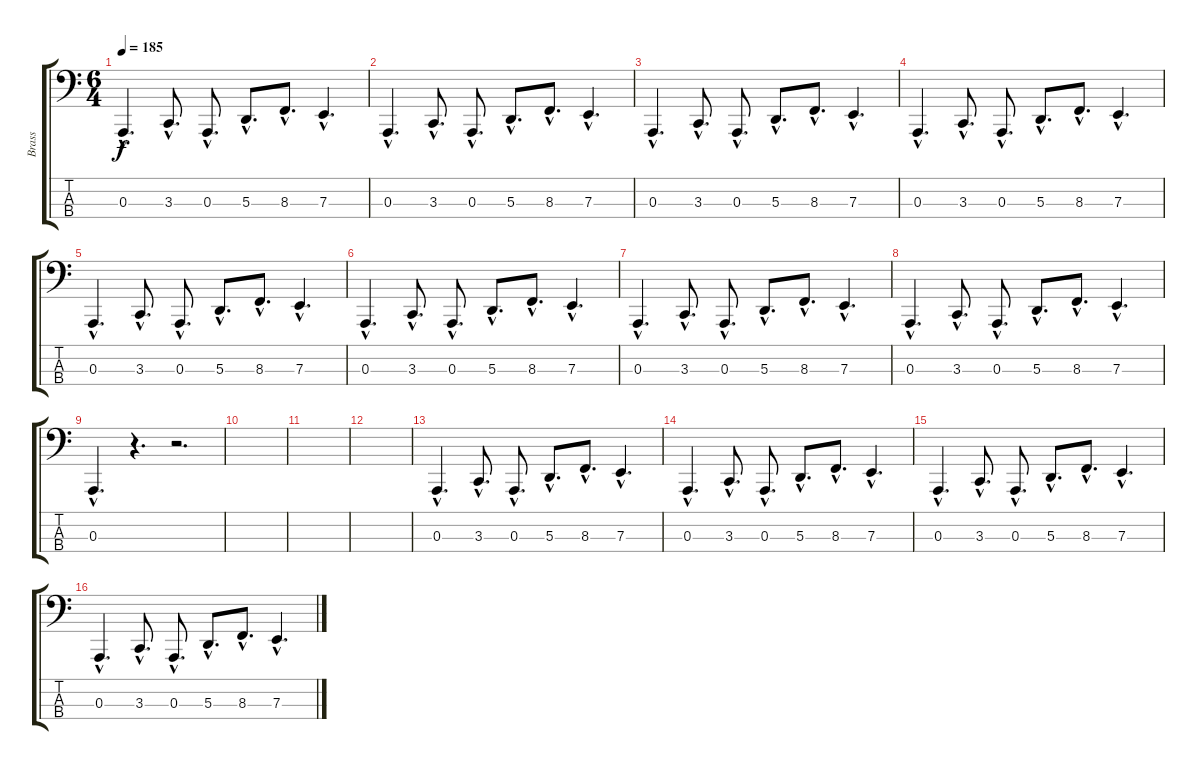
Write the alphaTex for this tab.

\track ("Brass" "Brass") {instrument synthbrass1}
\staff {score tabs}
\tuning (G2 D2 A1 E1) {hide}
\ts (6 4)
\tempo 185
\clef f4
\ks c
0.3{hac}.4{d dy f} 3.3{hac}.8{d} 0.3{hac}.8{d} 5.3{hac}.8{d} 8.3{hac}.8{d} 7.3{hac}.4{d} |
0.3{hac}.4{d} 3.3{hac}.8{d} 0.3{hac}.8{d} 5.3{hac}.8{d} 8.3{hac}.8{d} 7.3{hac}.4{d} |
0.3{hac}.4{d} 3.3{hac}.8{d} 0.3{hac}.8{d} 5.3{hac}.8{d} 8.3{hac}.8{d} 7.3{hac}.4{d} |
0.3{hac}.4{d} 3.3{hac}.8{d} 0.3{hac}.8{d} 5.3{hac}.8{d} 8.3{hac}.8{d} 7.3{hac}.4{d} |
0.3{hac}.4{d} 3.3{hac}.8{d} 0.3{hac}.8{d} 5.3{hac}.8{d} 8.3{hac}.8{d} 7.3{hac}.4{d} |
0.3{hac}.4{d} 3.3{hac}.8{d} 0.3{hac}.8{d} 5.3{hac}.8{d} 8.3{hac}.8{d} 7.3{hac}.4{d} |
0.3{hac}.4{d} 3.3{hac}.8{d} 0.3{hac}.8{d} 5.3{hac}.8{d} 8.3{hac}.8{d} 7.3{hac}.4{d} |
0.3{hac}.4{d} 3.3{hac}.8{d} 0.3{hac}.8{d} 5.3{hac}.8{d} 8.3{hac}.8{d} 7.3{hac}.4{d} |
0.3{hac}.4{d} r.4{d} r.2{d} |
|
|
|
0.3{hac}.4{d} 3.3{hac}.8{d} 0.3{hac}.8{d} 5.3{hac}.8{d} 8.3{hac}.8{d} 7.3{hac}.4{d} |
0.3{hac}.4{d} 3.3{hac}.8{d} 0.3{hac}.8{d} 5.3{hac}.8{d} 8.3{hac}.8{d} 7.3{hac}.4{d} |
0.3{hac}.4{d} 3.3{hac}.8{d} 0.3{hac}.8{d} 5.3{hac}.8{d} 8.3{hac}.8{d} 7.3{hac}.4{d} |
0.3{hac}.4{d} 3.3{hac}.8{d} 0.3{hac}.8{d} 5.3{hac}.8{d} 8.3{hac}.8{d} 7.3{hac}.4{d}
